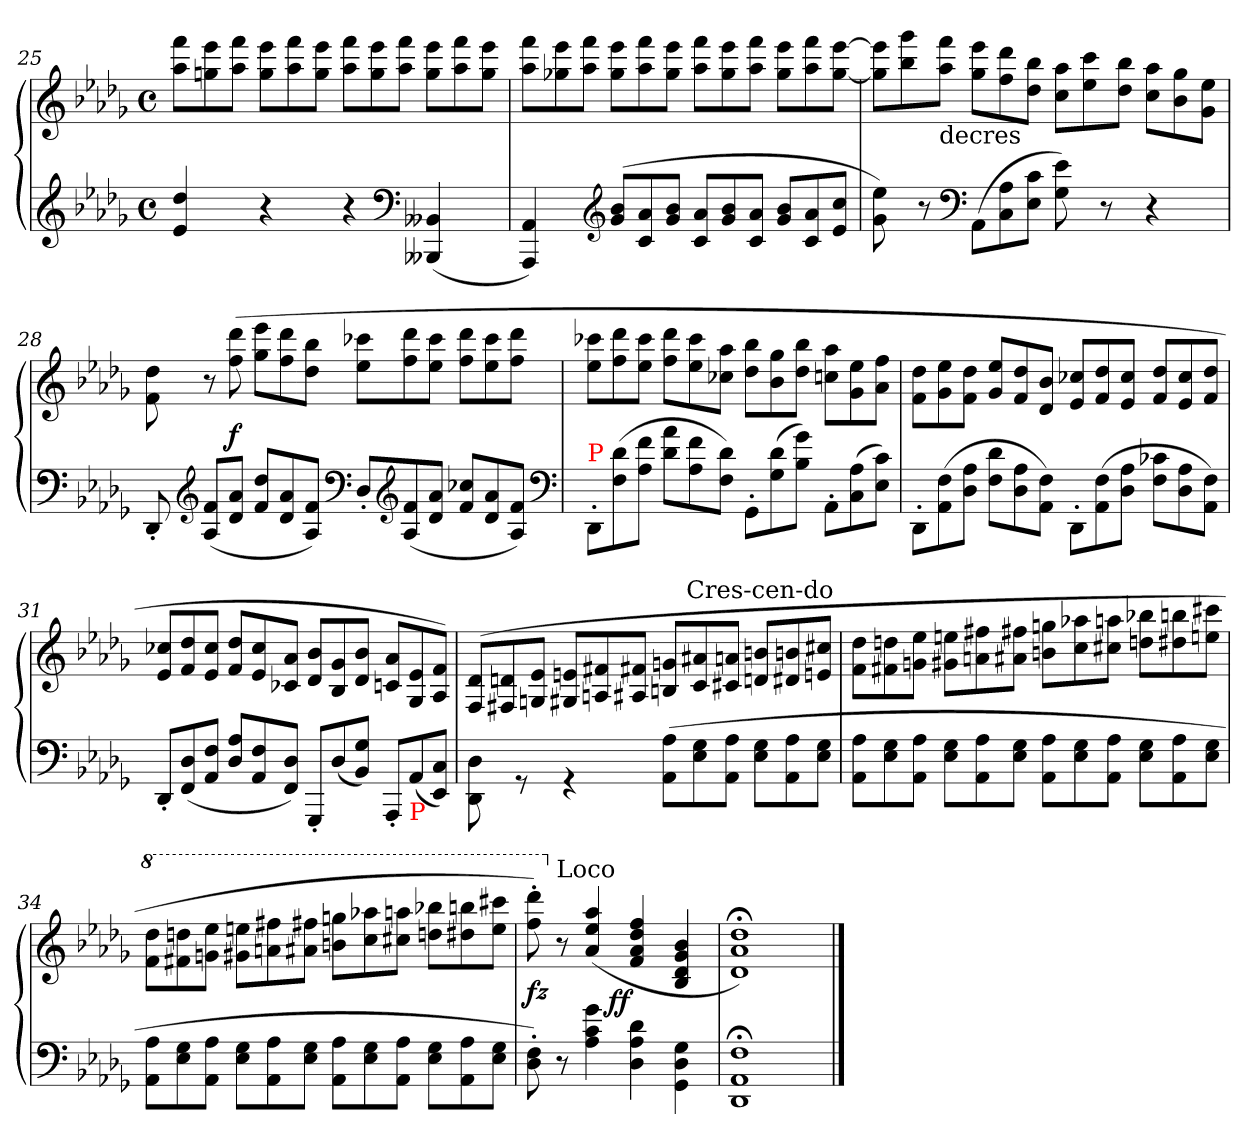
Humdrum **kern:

**kern	**kern	**dynam
*part1	*part1	*part1
*staff2	*staff1	*staff1/2
*clefG2	*clefG2	*
*k[b-e-a-d-g-]	*k[b-e-a-d-g-]	*
*D-:	*D-:	*
*M4/4	*M4/4	*
*met(c)	*met(c)	*
*	*Xtuplet	*
=25	=25	=25
4dd- 4e-	12fff 12aa-L	.
.	12eee- 12ggn	.
.	12fff 12aa-J	.
4r	12eee- 12ggL	.
.	12fff 12aa-	.
.	12eee- 12ggJ	.
4r	12fff 12aa-L	.
.	12eee- 12gg	.
.	12fff 12aa-J	.
*clefF4	*	*
(<4BB--X 4BBB--X	12eee- 12ggL	.
.	12fff 12aa-	.
.	12eee- 12ggJ	.
=26	=26	=26
4AA- 4AAA-)	12fff 12aa-L	.
.	12eee- 12gg-X	.
.	12fff 12aa-J	.
*clefG2	*	*
*Xtuplet	*	*
(>12b- 12g-L	12eee- 12gg-L	.
12a- 12c	12fff 12aa-	.
12b- 12g-J	12eee- 12gg-J	.
12a- 12cL	12fff 12aa-L	.
12b- 12g-	12eee- 12gg-	.
12a- 12cJ	12fff 12aa-J	.
12b- 12g-L	12eee- 12gg-L	.
12a- 12c	12fff 12aa-	.
12cc 12e-J	[12eee- [12gg-J	.
=27	=27	=27
8ee- 8g-)	12eee-] 12gg-]L	.
.	12ggg- 12bb-	.
8r	.	.
!	!LO:TX:c:t=decres	!
.	12fff 12aa-J	.
*clefF4	*	*
(>12AA-L	12eee- 12gg-L	.
12A- 12C	12ddd- 12ff	.
12c 12E-J	12bb- 12dd-J	.
8e- 8G-)	12aa- 12ccL	.
.	12ccc 12ee-	.
8r	.	.
.	12bb- 12dd-J	.
4r	12aa- 12ccL	.
.	12gg- 12b-	.
.	12ee- 12g-J	.
=28	=28	=28
12DD-'<	12dd-\ 12f\	.
*clefG2	*	*
(<12f 12A-L	12r	.
12a- 12d-J	(>12ddd- 12ff	f
12dd- 12fL	12eee- 12gg-L	.
12a- 12d-	12ddd- 12ff	.
12f 12A-J)	12bb- 12dd-J	.
*clefF4	*	*
12D-'<L	12ccc-X 12ee-L	.
*clefG2	*	*
(<12f 12A-	12ddd- 12ff	.
12a- 12d-J	12ccc- 12ee-J	.
12cc-X 12fL	12ddd- 12ffL	.
12a- 12d-	12ccc- 12ee-	.
12f 12A-J)	12ddd- 12ffJ	.
*clefF4	*	*
=29	=29	=29
!LO:TX:a:color=red:t=P	!	!
12DD-'</L	12ccc-X 12ee-L	.
(>12d-\ 12F\	12ddd- 12ff	.
12f\ 12A-\J	12ccc- 12ee-J	.
12a- 12d-L	12ddd- 12ffL	.
12f 12A-	12ccc- 12ee-	.
12d- 12FJ)	12aa- 12cc-XJ	.
12GG-'>L	12bb- 12dd-L	.
(>12d- 12G-	12gg- 12b-	.
12g- 12B-J)	12bb- 12dd-J	.
12AA-'>L	12aa- 12ccnL	.
(>12A- 12C	12ee- 12g-	.
12c 12E-J)	12ff 12a-J	.
=30	=30	=30
12DD-'>L	12dd- 12fL	.
(>12F\ 12AA-\	12ee- 12g-	.
12A- 12D-J	12dd- 12fJ	.
12d- 12FL	12ee- 12g-L	.
12A- 12D-	12dd- 12f	.
12F 12AA-J)	12b- 12d-J	.
12DD-'>L	12cc-X 12e-L	.
(>12F\ 12AA-\	12dd- 12f	.
12A- 12D-J	12cc- 12e-J	.
12c-X 12FL	12dd- 12fL	.
12A- 12D-	12cc- 12e-	.
12F 12AA-J)	12dd- 12fJ	.
=31	=31	=31
12DD-'<L	12cc-X 12e-L	.
(<12D- 12FF	12dd- 12f	.
12F 12AA-J	12cc- 12e-J	.
12A- 12D-L	12dd- 12fL	.
12F 12AA-	12cc- 12e-	.
12D- 12FFJ)	12a- 12c-XJ	.
12GGG-'<L	12b- 12d-L	.
(<12D-	12g- 12B-	.
12G- 12BB-J)	12b- 12d-J	.
12AAA-'<L	12a- 12cnL	.
!LO:TX:b:color=red:t=P	!	!
(<12AA-	12e- 12G-	.
12C 12EE-J)	12f 12A-J)	.
=32	=32	=32
8D-\ 8DD-\	(>12d-/ 12F/L	.
.	12dn/ 12F#X/	.
8rGG	.	.
.	12e-/ 12Gn/J	.
4rGG	12en 12G#XL	.
.	12f#/ 12An/	.
.	12f#X 12A#XJ	.
(>12A-\ 12AA-\L	12gn/ 12Bn/L	.
!	!LO:TX:a:t=Cres-cen-do	!
12G- 12E-	12a# 12c	.
12A- 12AA-J	12an 12c#XJ	.
12G- 12E-L	12b 12dnL	.
12A- 12AA-	12bn 12d#X	.
12G- 12E-J	12cc# 12enJ	.
=33	=33	=33
12A- 12AA-L	12dd-\ 12f\L	.
12G- 12E-	12ddn\ 12f#X\	.
12A- 12AA-J	12ee-\ 12gn\J	.
12G- 12E-L	12een 12g#XL	.
12A- 12AA-	12ff# 12an	.
12G- 12E-J	12ff#X 12a#XJ	.
12A- 12AA-L	12ggn 12bnL	.
12G- 12E-	12aa-X 12cc	.
12A- 12AA-J	12aan 12cc#XJ	.
12G- 12E-L	12bb-X 12ddnL	.
12A- 12AA-	12bbn 12dd#X	.
12G- 12E-J	12ccc# 12eenJ	.
=34	=34	=34
*	*8va	*
12A- 12AA-L	12ddd- 12ffL	.
12G- 12E-	12dddn 12ff#X	.
12A- 12AA-J	12eee-\ 12ggn\J	.
12G- 12E-L	12eeen 12gg#XL	.
12A- 12AA-	12fff# 12aan	.
12G- 12E-J	12fff#X 12aa#XJ	.
12A- 12AA-L	12gggn 12bbnL	.
12G- 12E-	12aaa-X 12ccc	.
12A- 12AA-J	12aaan 12ccc#XJ	.
12G- 12E-L	12bbb-X 12dddnL	.
12A- 12AA-	12bbbn 12ddd#X	.
12G- 12E-J	12cccc# 12eeeJ	.
=35	=35	=35
8F'> 8D-'>)	8dddd-'> 8fff'>)	fz
*	*X8va	*
!	!LO:TX:a:t=Loco	!
8r	8r	.
4g-\ 4c\ 4A-\	(>4aa-/ 4ee-/ 4a-/	.
!	!	!LO:DY:rj
4d- 4A- 4D-	4ff/ 4dd-/ 4a-/ 4f/	ff
4G-\ 4D-\ 4GG-\	4b- 4g- 4d- 4B-	.
=36	=36	=36
1F;< 1AA-;< 1DD-;<	1dd-;< 1a-;< 1d-;<)	.
==	==	==
*-	*-	*-
